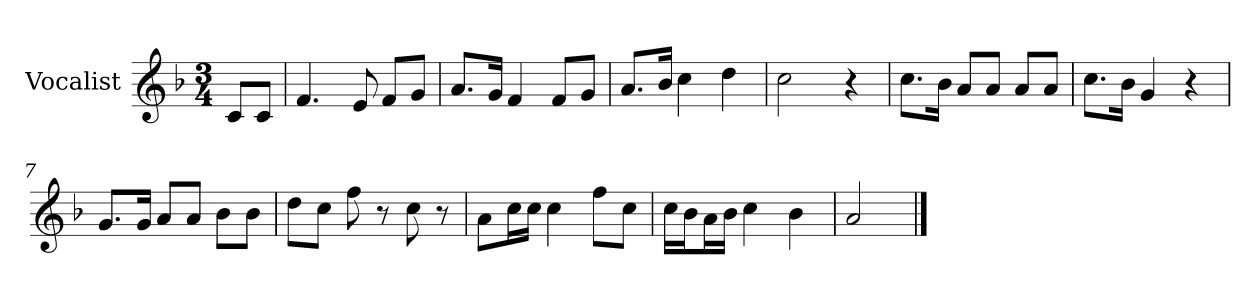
**kern
*part1
*staff1
*I"Vocalist
*k[b-]
*F:
*M3/4
=
8cL
8cJ
=1
4.f
8e
8fL
8gJ
=2
8.aL
16gJk
4f
8fL
8gJ
=3
8.aL
16b-Jk
4cc
4dd
=4
2cc
4r
=5
8.ccL
16b-Jk
8aL
8aJ
8aL
8aJ
=6
8.ccL
16b-Jk
4g
4r
=7
8.gL
16gJk
8aL
8aJ
8b-L
8b-J
=8
8ddL
8ccJ
8ff
8r
8cc
8r
=9
8aL
16ccL
16ccJJ
4cc
8ffL
8ccJ
=10
16ccLL
16b-J
16aL
16b-JJ
4cc
4b-
=11
2a
==
*-
